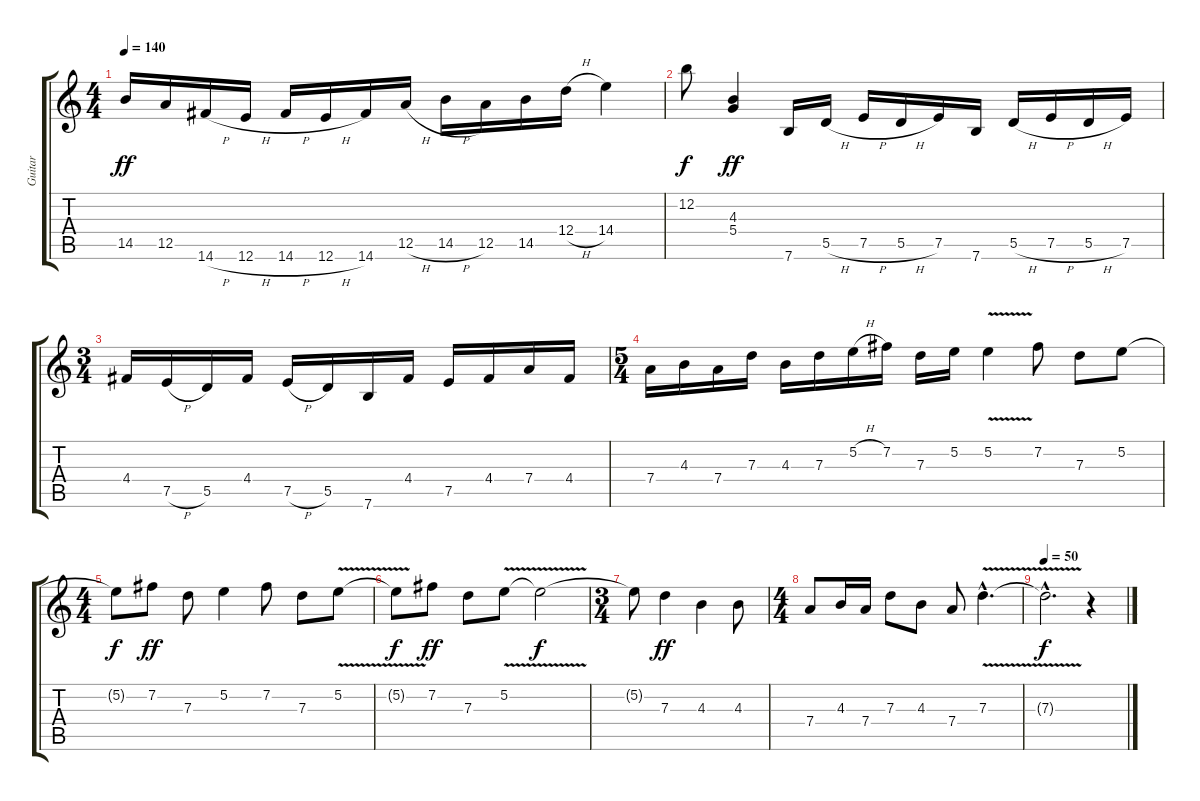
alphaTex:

\track ("Guitar" "Guitar") {instrument distortionguitar}
\staff {score tabs}
\tuning (E4 B3 G3 D3 A2 E2) {hide}
\ts (4 4)
\tempo 140
\clef g2
\ks c
14.5.16{dy ff} 12.5.16 14.6{h}.16 12.6{h}.16 14.6{h}.16 12.6{h}.16 14.6.16 12.5{h}.16 14.5{h}.16 12.5.16 14.5.16 12.4{h}.16 14.4.4 |
12.2.8{dy f} (4.3 5.4).4{dy ff} 7.6.16 5.5{h}.16 7.5{h}.16 5.5{h}.16 7.5.16 7.6.16 5.5{h}.16 7.5{h}.16 5.5{h}.16 7.5.16 |
\ts (3 4)
4.4.16 7.5{h}.16 5.5.16 4.4.16 7.5{h}.16 5.5.16 7.6.16 4.4.16 7.5.16 4.4.16 7.4.16 4.4.16 |
\ts (5 4)
7.4.16 4.3.16 7.4.16 7.3.16 4.3.16 7.3.16 5.2{h}.16 7.2.16 7.3.16 5.2.16 5.2{v}.4 7.2.8 7.3.8 5.2.8 |
\ts (4 4)
5.2{t}.8{dy f} 7.2.8{dy ff} 7.3.8 5.2.4 7.2.8 7.3.8 5.2{v}.8 |
5.2{t}.8{dy f} 7.2.8{dy ff} 7.3.8 5.2{v}.8 5.2{t}.2{dy f} |
\ts (3 4)
5.2{t}.8 7.3.4{dy ff} 4.3.4 4.3.8 |
\ts (4 4)
7.4.8 4.3.16 7.4.16 7.3.8 4.3.8 7.4.8 7.3{v hac}.4{d} |
\tempo 50
7.3{hac t}.2{d dy f} r.4
